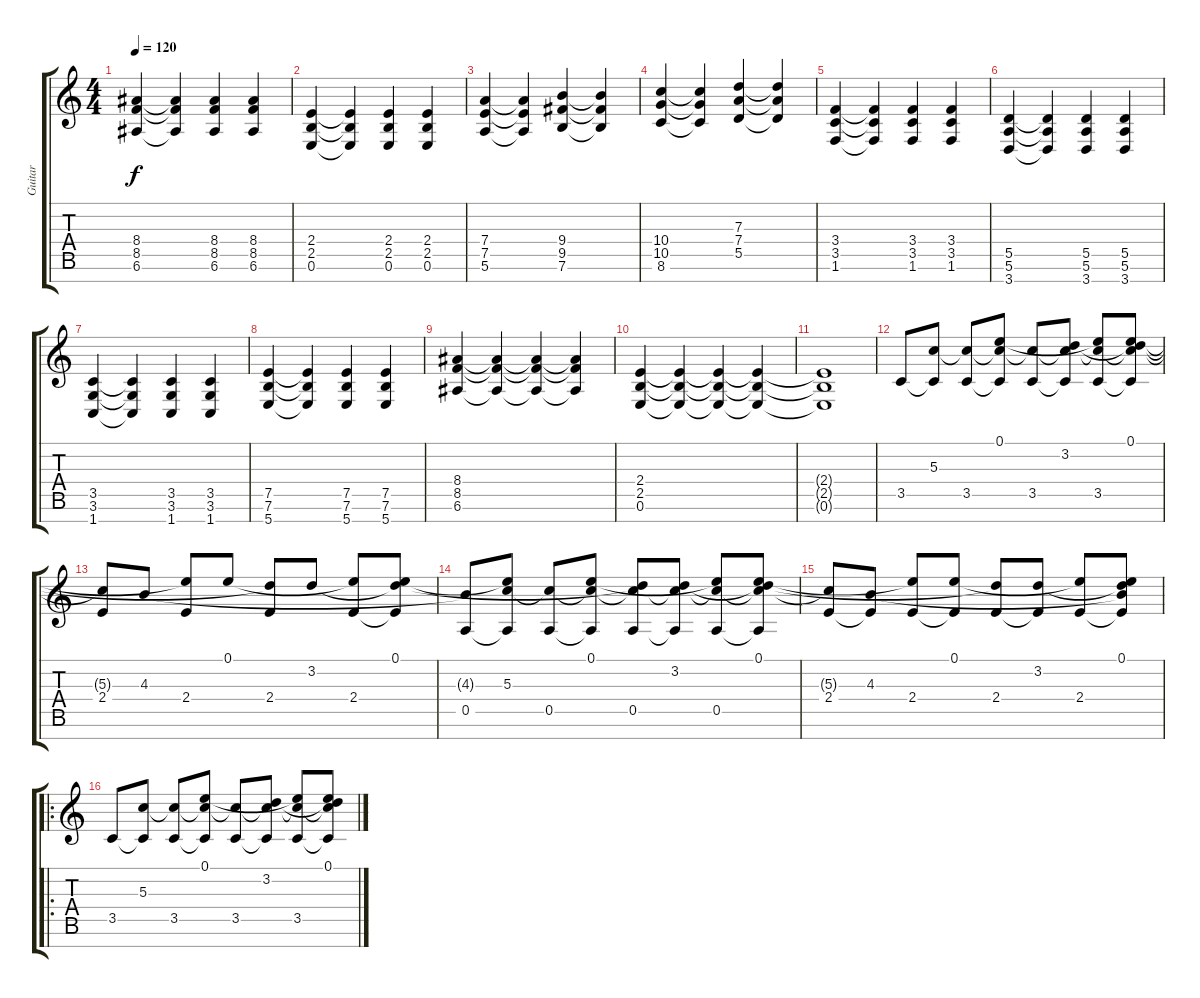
\track ("Guitar " "Guitar ") {instrument distortionguitar}
\staff {score tabs}
\tuning (E4 B3 G3 D3 A2 E2 B1) {hide}
\ts (4 4)
\tempo 120
\clef g2
\ks c
(8.4 8.5 6.6).4{dy f} (8.4{t} 8.5{t} 6.6{t}).4 (8.4 8.5 6.6).4 (8.4 8.5 6.6).4 |
(2.4 2.5 0.6).4 (2.4{t} 2.5{t} 0.6{t}).4 (2.4 2.5 0.6).4 (2.4 2.5 0.6).4 |
(7.4 7.5 5.6).4 (7.4{t} 7.5{t} 5.6{t}).4 (9.4 9.5 7.6).4 (9.4{t} 9.5{t} 7.6{t}).4 |
(10.4 10.5 8.6).4 (10.4{t} 10.5{t} 8.6{t}).4 (7.3 7.4 5.5).4 (7.3{t} 7.4{t} 5.5{t}).4 |
(3.4 3.5 1.6).4 (3.4{t} 3.5{t} 1.6{t}).4 (3.4 3.5 1.6).4 (3.4 3.5 1.6).4 |
(5.5 5.6 3.7).4 (5.5{t} 5.6{t} 3.7{t}).4 (5.5 5.6 3.7).4 (5.5 5.6 3.7).4 |
(3.5 3.6 1.7).4 (3.5{t} 3.6{t} 1.7{t}).4 (3.5 3.6 1.7).4 (3.5 3.6 1.7).4 |
(7.5 7.6 5.7).4 (7.5{t} 7.6{t} 5.7{t}).4 (7.5 7.6 5.7).4 (7.5 7.6 5.7).4 |
(8.4 8.5 6.6).4 (8.4{t} 8.5{t} 6.6{t}).4 (8.4{t} 8.5{t} 6.6{t}).4 (8.4{t} 8.5{t} 6.6{t}).4 |
(2.4 2.5 0.6).4 (2.4{t} 2.5{t} 0.6{t}).4 (2.4{t} 2.5{t} 0.6{t}).4 (2.4{t} 2.5{t} 0.6{t}).4 |
(2.4{t} 2.5{t} 0.6{t}).1 |
3.5.8 (5.3 3.5{t}).8 (5.3{t} 3.5).8 (0.1 5.3{t} 3.5{t}).8 (5.3{t} 3.5).8 (3.2 5.3{t} 3.5{t}).8 (0.1{t} 5.3{t} 3.5).8 (0.1 3.2{t} 5.3{t} 3.5{t}).8 |
(5.3{t} 2.4).8 4.3.8 (0.1{t} 2.4).8 0.1.8 (3.2{t} 2.4).8 3.2.8 (0.1{t} 2.4).8 (0.1 3.2{t} 2.4{t}).8 |
(4.3{t} 0.5).8 (0.1{t} 5.3 0.5{t}).8 (5.3{t} 0.5).8 (0.1 5.3{t} 0.5{t}).8 (3.2{t} 5.3{t} 0.5).8 (3.2 5.3{t} 0.5{t}).8 (0.1{t} 5.3{t} 0.5).8 (0.1 3.2{t} 5.3{t} 0.5{t}).8 |
(5.3{t} 2.4).8 (4.3 2.4{t}).8 (0.1{t} 2.4).8 (0.1 2.4{t}).8 (3.2{t} 2.4).8 (3.2 2.4{t}).8 (0.1{t} 2.4).8 (0.1 3.2{t} 4.3{t} 2.4{t}).8 |
\ro
3.5.8 (5.3 3.5{t}).8 (5.3{t} 3.5).8 (0.1 5.3{t} 3.5{t}).8 (5.3{t} 3.5).8 (3.2 5.3{t} 3.5{t}).8 (0.1{t} 5.3{t} 3.5).8 (0.1 3.2{t} 5.3{t} 3.5{t}).8
